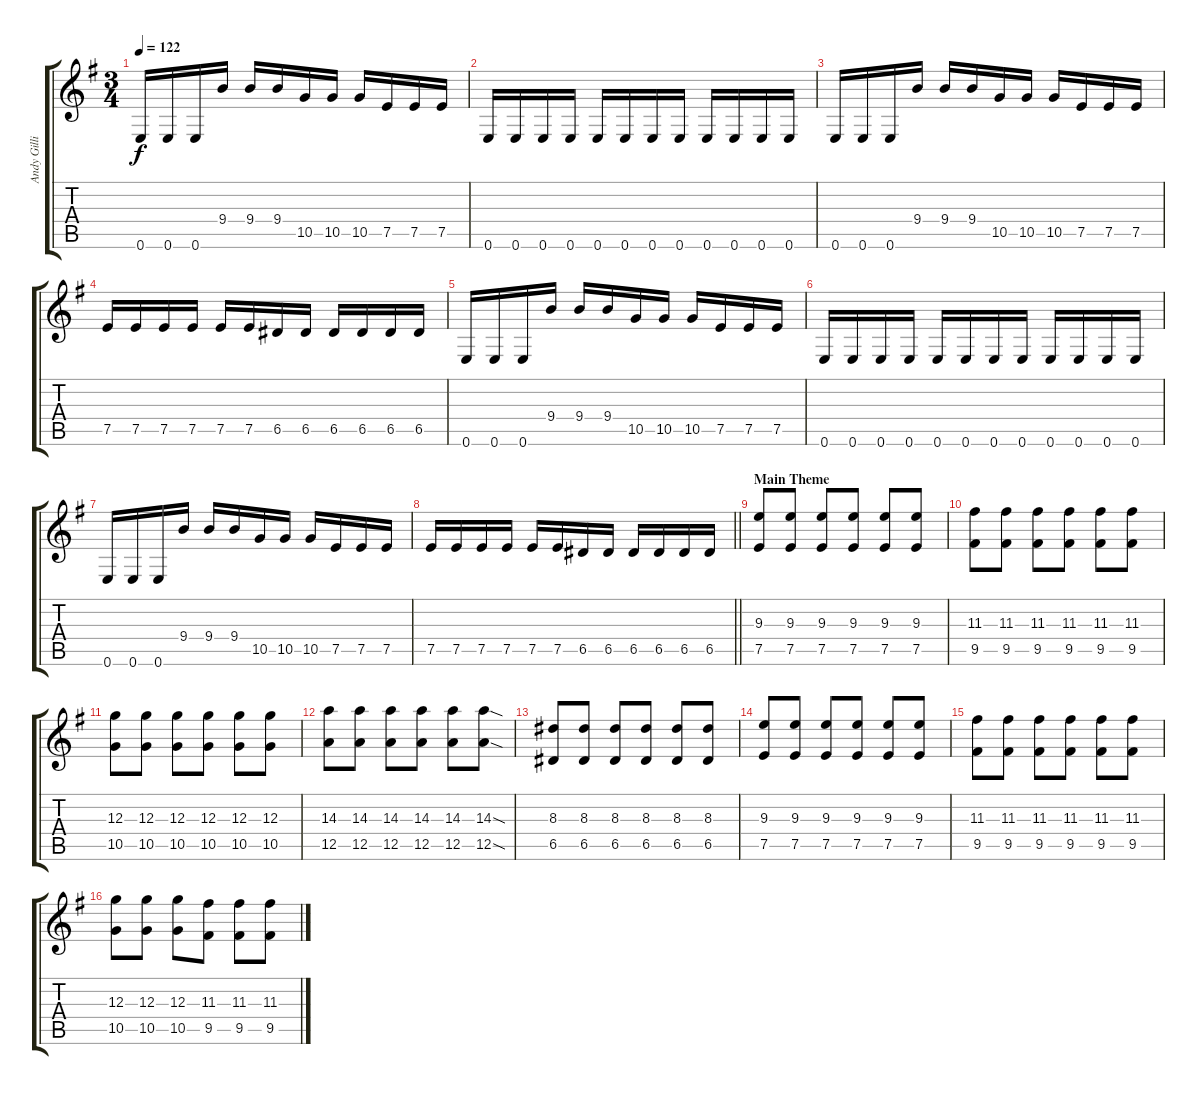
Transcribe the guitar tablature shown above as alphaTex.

\track ("Andy Gillion - guitar" "Andy Gilli") {instrument distortionguitar}
\staff {score tabs}
\tuning (E4 B3 G3 D3 A2 E2) {hide}
\ts (3 4)
\tempo 122
\clef g2
\ks eminor
0.6.16{dy f} 0.6.16 0.6.16 9.4.16 9.4.16 9.4.16 10.5.16 10.5.16 10.5.16 7.5.16 7.5.16 7.5.16 |
0.6.16 0.6.16 0.6.16 0.6.16 0.6.16 0.6.16 0.6.16 0.6.16 0.6.16 0.6.16 0.6.16 0.6.16 |
0.6.16 0.6.16 0.6.16 9.4.16 9.4.16 9.4.16 10.5.16 10.5.16 10.5.16 7.5.16 7.5.16 7.5.16 |
7.5.16 7.5.16 7.5.16 7.5.16 7.5.16 7.5.16 6.5.16 6.5.16 6.5.16 6.5.16 6.5.16 6.5.16 |
0.6.16 0.6.16 0.6.16 9.4.16 9.4.16 9.4.16 10.5.16 10.5.16 10.5.16 7.5.16 7.5.16 7.5.16 |
0.6.16 0.6.16 0.6.16 0.6.16 0.6.16 0.6.16 0.6.16 0.6.16 0.6.16 0.6.16 0.6.16 0.6.16 |
0.6.16 0.6.16 0.6.16 9.4.16 9.4.16 9.4.16 10.5.16 10.5.16 10.5.16 7.5.16 7.5.16 7.5.16 |
\barLineRight lightlight
7.5.16 7.5.16 7.5.16 7.5.16 7.5.16 7.5.16 6.5.16 6.5.16 6.5.16 6.5.16 6.5.16 6.5.16 |
\section ("" "Main Theme")
(9.3 7.5).8 (9.3 7.5).8 (9.3 7.5).8 (9.3 7.5).8 (9.3 7.5).8 (9.3 7.5).8 |
(11.3 9.5).8 (11.3 9.5).8 (11.3 9.5).8 (11.3 9.5).8 (11.3 9.5).8 (11.3 9.5).8 |
(12.3 10.5).8 (12.3 10.5).8 (12.3 10.5).8 (12.3 10.5).8 (12.3 10.5).8 (12.3 10.5).8 |
(14.3 12.5).8 (14.3 12.5).8 (14.3 12.5).8 (14.3 12.5).8 (14.3 12.5).8 (14.3{sod} 12.5{sod}).8 |
(8.3 6.5).8 (8.3 6.5).8 (8.3 6.5).8 (8.3 6.5).8 (8.3 6.5).8 (8.3 6.5).8 |
(9.3 7.5).8 (9.3 7.5).8 (9.3 7.5).8 (9.3 7.5).8 (9.3 7.5).8 (9.3 7.5).8 |
(11.3 9.5).8 (11.3 9.5).8 (11.3 9.5).8 (11.3 9.5).8 (11.3 9.5).8 (11.3 9.5).8 |
(12.3 10.5).8 (12.3 10.5).8 (12.3 10.5).8 (11.3 9.5).8 (11.3 9.5).8 (11.3 9.5).8
